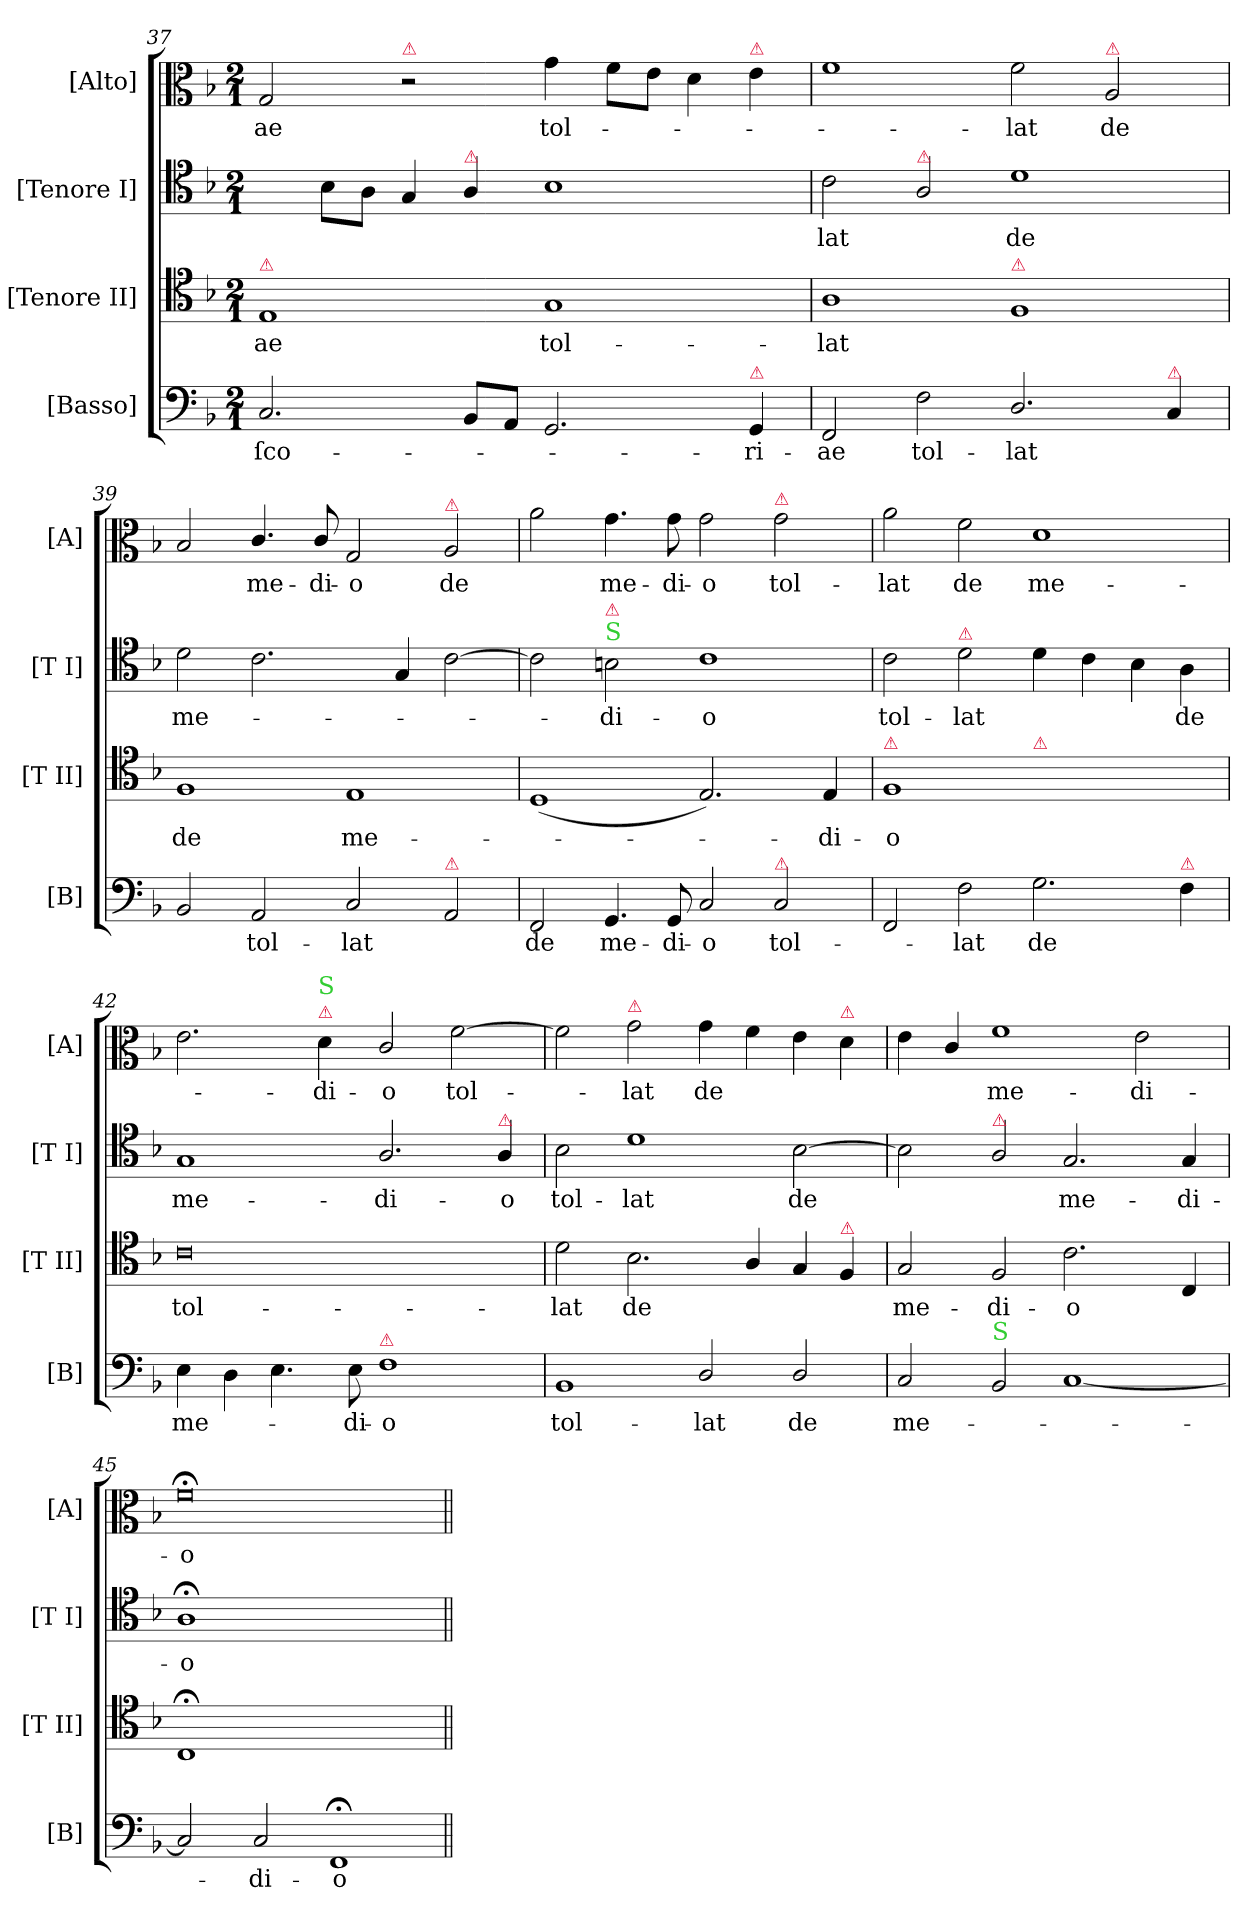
**kern	**text	**kern	**text	**kern	**text	**kern	**text
*part4	*part4	*part3	*part3	*part2	*part2	*part1	*part1
*staff4	*staff4	*staff3	*staff3	*staff2	*staff2	*staff1	*staff1
*I"[Basso]	*	*I"[Tenore II]	*	*I"[Tenore I]	*	*I"[Alto]	*
*I'[B]	*	*I'[T II]	*	*I'[T I]	*	*I'[A]	*
*clefF4	*	*clefC4	*	*clefC4	*	*clefC3	*
*k[b-]	*	*k[b-]	*	*k[b-]	*	*k[b-]	*
*M2/1	*	*M2/1	*	*M2/1	*	*M2/1	*
=37	=37	=37	=37	=37	=37	=37	=37
!	!	!LO:TX:a:color=crimson:t=⚠	!	!	!	!	!
2.C/	-ſco-	1E/	-ae	4ryy	.	2G/	-ae
.	.	.	.	8B-\L	.	.	.
.	.	.	.	8A\J	.	.	.
!	!	!	!	!	!	!LO:TX:a:color=crimson:t=⚠	!
.	.	.	.	4G/	.	2r	.
!	!	!	!	!LO:TX:a:color=crimson:t=⚠	!	!	!
8BB-/L	.	.	.	4A/	.	.	.
8AA/J	.	.	.	.	.	.	.
2.GG/	.	1G/	tol-	1B-\	.	4g\	tol-
.	.	.	.	.	.	8f\L	.
.	.	.	.	.	.	8e\J	.
.	.	.	.	.	.	4d\	.
!	!	!	!	!	!	!LO:TX:a:color=crimson:t=⚠	!
!LO:TX:a:color=crimson:t=⚠	!	!	!	!	!	!	!
4GG/	-ri-	.	.	.	.	4e\	.
=38	=38	=38	=38	=38	=38	=38	=38
2FF/	-ae	1A\	-lat	2c\	-lat	1f\	.
!	!	!	!	!LO:TX:a:color=crimson:t=⚠	!	!	!
2F\	tol-	.	.	2A/	.	.	.
!	!	!LO:TX:a:color=crimson:t=⚠	!	!	!	!	!
2.D/	-lat	1F/	.	1d\	de	2f\	-lat
!	!	!	!	!	!	!LO:TX:a:color=crimson:t=⚠	!
.	.	.	.	.	.	2A/	de
!LO:TX:a:color=crimson:t=⚠	!	!	!	!	!	!	!
4C/	.	.	.	.	.	.	.
=39	=39	=39	=39	=39	=39	=39	=39
2BB-/	.	1F/	de	2d\	me-	2B-/	.
2AA/	tol-	.	.	2.c\	.	4.c/	me-
.	.	.	.	.	.	8c/	-di-
2C/	-lat	1E/	me-	.	.	2G/	-o
.	.	.	.	4G/	.	.	.
!	!	!	!	!	!	!LO:TX:a:color=crimson:t=⚠	!
!LO:TX:a:color=crimson:t=⚠	!	!	!	!	!	!	!
2AA/	.	.	.	[2c\	.	2A/	de
=40	=40	=40	=40	=40	=40	=40	=40
2FF/	de	(1D/	.	2c\]	.	2a\	.
!	!	!	!	!LO:TX:a:color=limegreen:t=S	!	!	!
!	!	!	!	!LO:TX:a:color=crimson:t=⚠	!	!	!
4.GG/	me-	.	.	2Bn\	-di-	4.g\	me-
8GG/	-di-	.	.	.	.	8g\	-di-
2C/	-o	2.E/)	.	1c\	-o	2g\	-o
!	!	!	!	!	!	!LO:TX:a:color=crimson:t=⚠	!
!LO:TX:a:color=crimson:t=⚠	!	!	!	!	!	!	!
2C/	tol-	.	.	.	.	2g\	tol-
.	.	4E/	-di-	.	.	.	.
=41	=41	=41	=41	=41	=41	=41	=41
!	!	!LO:TX:a:color=crimson:t=⚠	!	!	!	!	!
2FF/	.	1F/	-o	2c\	tol-	2a\	-lat
!	!	!	!	!LO:TX:a:color=crimson:t=⚠	!	!	!
2F\	-lat	.	.	2d\	-lat	2f\	de
!	!	!LO:TX:a:color=crimson:t=⚠	!	!	!	!	!
2.G\	de	1ryy	.	4d\	.	1d\	me-
.	.	.	.	4c\	.	.	.
.	.	.	.	4B-\	.	.	.
!LO:TX:a:color=crimson:t=⚠	!	!	!	!	!	!	!
4F\	.	.	.	4A\	de	.	.
=42	=42	=42	=42	=42	=42	=42	=42
4E\	me-	0c\	tol-	1G/	me-	2.e\	.
4D\	.	.	.	.	.	.	.
4.E\	.	.	.	.	.	.	.
!	!	!	!	!	!	!LO:TX:a:color=crimson:t=⚠	!
!	!	!	!	!	!	!LO:TX:a:color=limegreen:t=S	!
.	.	.	.	.	.	4d\	-di-
8E\	-di-	.	.	.	.	.	.
!LO:TX:a:color=crimson:t=⚠	!	!	!	!	!	!	!
1F\	-o	.	.	2.A/	-di-	2c/	-o
!	!	!	!	!	!	!	!LO:LY:i
.	.	.	.	.	.	[2f\	tol-
!	!	!	!	!LO:TX:a:color=crimson:t=⚠	!	!	!
.	.	.	.	4A/	-o	.	.
=43	=43	=43	=43	=43	=43	=43	=43
!	!LO:LY:i	!	!	!	!LO:LY:i	!	!
1BB-/	tol-	2d\	-lat	2B-\	tol-	2f\]	.
!	!	!	!	!	!	!LO:TX:a:color=crimson:t=⚠	!
!	!	!	!	!	!LO:LY:i	!	!LO:LY:i
.	.	2.B-\	de	1d\	-lat	2g\	-lat
!	!LO:LY:i	!	!	!	!	!	!LO:LY:i
2D/	-lat	.	.	.	.	4g\	de
.	.	4A/	.	.	.	4f\	.
!	!LO:LY:i	!	!	!	!LO:LY:i	!	!
2D/	de	4G/	.	[2B-\	de	4e\	.
!	!	!	!	!	!	!LO:TX:a:color=crimson:t=⚠	!
!	!	!LO:TX:a:color=crimson:t=⚠	!	!	!	!	!
.	.	4F/	.	.	.	4d\	.
=44	=44	=44	=44	=44	=44	=44	=44
!	!LO:LY:i	!	!	!	!	!	!
2C/	me-	2G/	me-	2B-\]	.	4e\	.
.	.	.	.	.	.	4c/	.
!	!	!	!	!LO:TX:a:color=crimson:t=⚠	!	!	!
!LO:TX:a:color=limegreen:t=S	!	!	!	!	!	!	!
!	!	!	!	!	!	!	!LO:LY:i
2BB-/	.	2F/	-di-	2A/	.	1f\	me-
!	!	!	!	!	!LO:LY:i	!	!
[1C/	.	2.c\	-o	2.G/	me-	.	.
!	!	!	!	!	!	!	!LO:LY:i
.	.	.	.	.	.	2e\	-di-
!	!	!	!	!	!LO:LY:i	!	!
.	.	4C/	.	4G/	-di-	.	.
=45	=45	=45	=45	=45	=45	=45	=45
!	!	!LO:N:vis=1	!	!LO:N:vis=1	!LO:LY:i	!	!LO:LY:i
2C/]	.	0C;<;/	.	0A;<\	-o	0f;<\	-o
!	!LO:LY:i	!	!	!	!	!	!
2C/	-di-	.	.	.	.	.	.
!	!LO:LY:i	!	!	!	!	!	!
1FF;</	-o	.	.	.	.	.	.
=||	=||	=||	=||	=||	=||	=||	=||
*-	*-	*-	*-	*-	*-	*-	*-
